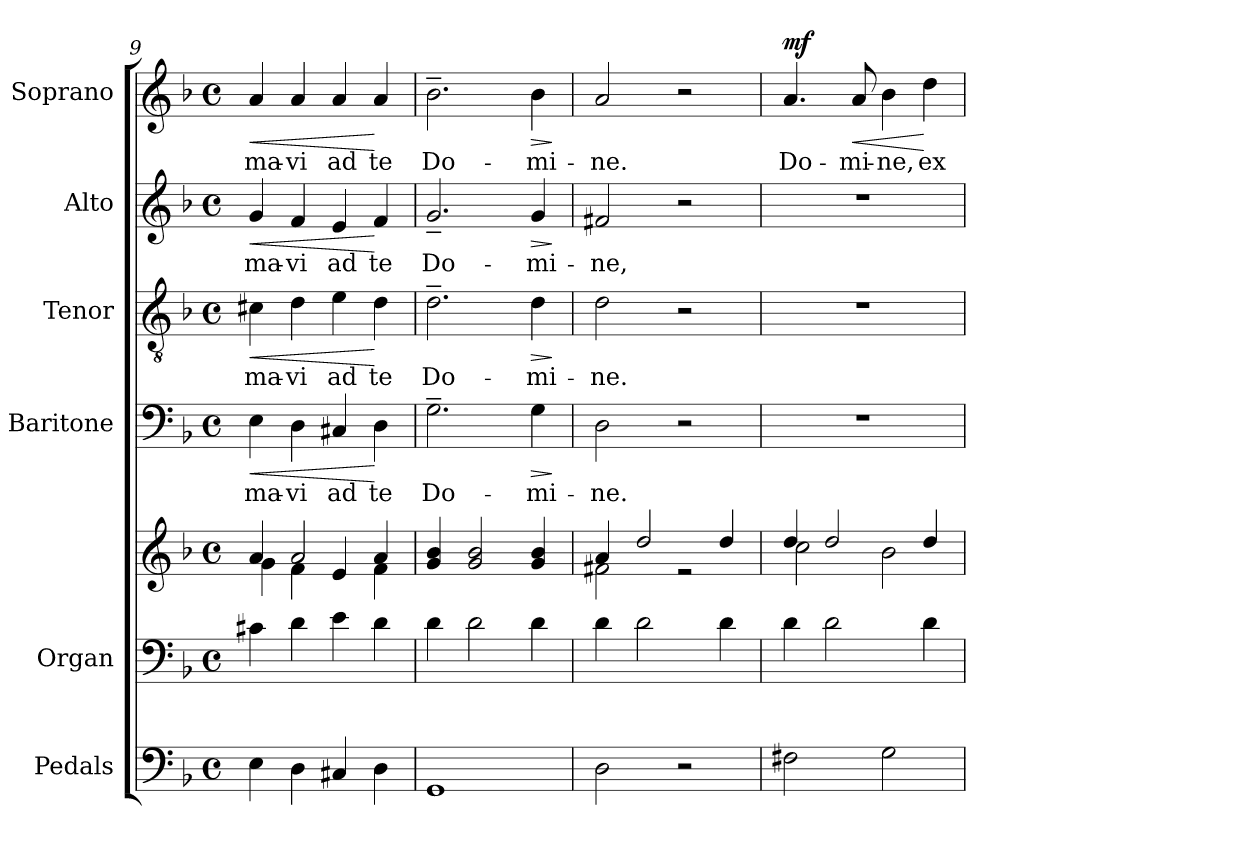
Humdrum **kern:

**kern	**kern	**kern	**kern	**text	**dynam	**kern	**text	**dynam	**kern	**text	**dynam	**kern	**text	**dynam
*part6	*part5	*part5	*part4	*part4	*part4	*part3	*part3	*part3	*part2	*part2	*part2	*part1	*part1	*part1
*staff7	*staff6	*staff5	*staff4	*staff4	*staff4	*staff3	*staff3	*staff3	*staff2	*staff2	*staff2	*staff1	*staff1	*staff1
*I"Pedals	*I"Organ	*	*I"Baritone	*	*	*I"Tenor	*	*	*I"Alto	*	*	*I"Soprano	*	*
*I'Ped.	*I'Org.	*	*I'Bar.	*	*	*I'T.	*	*	*I'A.	*	*	*I'S.	*	*
*clefF4	*clefF4	*clefG2	*clefF4	*	*	*clefGv2	*	*	*clefG2	*	*	*clefG2	*	*
*	*	*	*	*	*	*ITrd7c12	*	*	*	*	*	*	*	*
*k[b-]	*k[b-]	*k[b-]	*k[b-]	*	*	*k[b-]	*	*	*k[b-]	*	*	*k[b-]	*	*
*F:	*F:	*F:	*F:	*	*	*F:	*	*	*F:	*	*	*F:	*	*
*M4/4	*M4/4	*M4/4	*M4/4	*	*	*M4/4	*	*	*M4/4	*	*	*M4/4	*	*
*met(c)	*met(c)	*met(c)	*met(c)	*	*	*met(c)	*	*	*met(c)	*	*	*met(c)	*	*
=9	=9	=9	=9	=9	=9	=9	=9	=9	=9	=9	=9	=9	=9	=9
*	*	*^	*	*	*	*	*	*	*	*	*	*	*	*
!	!	!	!	!	!LO:LY:b:color=#000000	!LO:HP:b	!	!	!	!	!	!	!	!	!
!	!	!	!	!	!	!	!	!LO:LY:b:color=#000000	!LO:HP:b	!	!	!	!	!	!
!	!	!	!	!	!	!	!	!	!	!	!LO:LY:b:color=#000000	!LO:HP:b	!	!	!
!	!	!	!	!	!	!	!	!	!	!	!	!	!	!LO:LY:b:color=#000000	!LO:HP:b
4Ei\	4c#Xi\	4ai/	4gi\	4Ei\	-ma-	<	4C#Xi\	-ma-	<	4gi/	-ma-	<	4ai/	-ma-	<
!	!	!	!	!	!LO:LY:b:color=#000000	!	!	!	!	!	!	!	!	!	!
!	!	!	!	!	!	!	!	!LO:LY:b:color=#000000	!	!	!	!	!	!	!
!	!	!	!	!	!	!	!	!	!	!	!LO:LY:b:color=#000000	!	!	!	!
!	!	!	!	!	!	!	!	!	!	!	!	!	!	!LO:LY:b:color=#000000	!
4Di\	4di\	2ai/	4fi\	4Di\	-vi	.	4Di\	-vi	.	4fi/	-vi	.	4ai/	-vi	.
!	!	!	!	!	!LO:LY:b:color=#000000	!	!	!	!	!	!	!	!	!	!
!	!	!	!	!	!	!	!	!LO:LY:b:color=#000000	!	!	!	!	!	!	!
!	!	!	!	!	!	!	!	!	!	!	!LO:LY:b:color=#000000	!	!	!	!
!	!	!	!	!	!	!	!	!	!	!	!	!	!	!LO:LY:b:color=#000000	!
4C#Xi/	4ei\	.	4ei/	4C#Xi/	ad	.	4Ei\	ad	.	4ei/	ad	.	4ai/	ad	.
!	!	!	!	!	!LO:LY:b:color=#000000	!	!	!	!	!	!	!	!	!	!
!	!	!	!	!	!	!	!	!LO:LY:b:color=#000000	!	!	!	!	!	!	!
!	!	!	!	!	!	!	!	!	!	!	!LO:LY:b:color=#000000	!	!	!	!
!	!	!	!	!	!	!	!	!	!	!	!	!	!	!LO:LY:b:color=#000000	!
4Di\	4di\	4ai/	4fi\	4Di\	te	[	4Di\	te	[	4fi/	te	[	4ai/	te	[
*	*	*v	*v	*	*	*	*	*	*	*	*	*	*	*	*
!!LO:LB:g=z
=10	=10	=10	=10	=10	=10	=10	=10	=10	=10	=10	=10	=10	=10	=10
*	*	*^	*	*	*	*	*	*	*	*	*	*	*	*
!	!	!	!	!	!LO:LY:b:color=#000000	!	!	!	!	!	!	!	!	!	!
*	*	*v	*v	*	*	*	*	*	*	*	*	*	*	*	*
*	*	*^	*	*	*	*	*	*	*	*	*	*	*	*
!	!	!	!	!	!	!	!	!LO:LY:b:color=#000000	!	!	!	!	!	!	!
*	*	*v	*v	*	*	*	*	*	*	*	*	*	*	*	*
*	*	*^	*	*	*	*	*	*	*	*	*	*	*	*
!	!	!	!	!	!	!	!	!	!	!	!LO:LY:b:color=#000000	!	!	!	!
*	*	*v	*v	*	*	*	*	*	*	*	*	*	*	*	*
*	*	*^	*	*	*	*	*	*	*	*	*	*	*	*
!	!	!	!	!	!	!	!	!	!	!	!	!	!	!LO:LY:b:color=#000000	!
*	*	*v	*v	*	*	*	*	*	*	*	*	*	*	*	*
1GGi	4di\	4gi/ 4b-i	2.G~i\	Do-	.	2.D~i\	Do-	.	2.g~i/	Do-	.	2.b-~i\	Do-	.
.	2di\	2gi/ 2b-i	.	.	.	.	.	.	.	.	.	.	.	.
!	!	!	!	!LO:LY:b:color=#000000	!LO:HP:b	!	!	!	!	!	!	!	!	!
!	!	!	!	!	!	!	!LO:LY:b:color=#000000	!LO:HP:b	!	!	!	!	!	!
!	!	!	!	!	!	!	!	!	!	!LO:LY:b:color=#000000	!LO:HP:b	!	!	!
!	!	!	!	!	!	!	!	!	!	!	!	!	!LO:LY:b:color=#000000	!LO:HP:b
.	4di\	4gi/ 4b-i	4Gi\	-mi-	>	4Di\	-mi-	>	4gi/	-mi-	>	4b-i\	-mi-	>
.	.	.	.	.	]	.	.	]	.	.	]	.	.	]
=11	=11	=11	=11	=11	=11	=11	=11	=11	=11	=11	=11	=11	=11	=11
*	*	*^	*	*	*	*	*	*	*	*	*	*	*	*
!	!	!	!	!	!LO:LY:b:color=#000000	!	!	!	!	!	!	!	!	!	!
!	!	!	!	!	!	!	!	!LO:LY:b:color=#000000	!	!	!	!	!	!	!
!	!	!	!	!	!	!	!	!	!	!	!LO:LY:b:color=#000000	!	!	!	!
!	!	!	!	!	!	!	!	!	!	!	!	!	!	!LO:LY:b:color=#000000	!
2Di\	4di\	4ai/	2f#Xi\	2Di\	-ne.	.	2Di\	-ne.	.	2f#Xi/	-ne,	.	2ai/	-ne.	.
.	2di\	2ddi/	.	.	.	.	.	.	.	.	.	.	.	.	.
2r	.	.	2r	2r	.	.	2r	.	.	2r	.	.	2r	.	.
.	4di\	4ddi/	.	.	.	.	.	.	.	.	.	.	.	.	.
=12	=12	=12	=12	=12	=12	=12	=12	=12	=12	=12	=12	=12	=12	=12	=12
!	!	!	!	!	!	!	!	!	!	!	!	!	!	!LO:LY:b:color=#000000	!
2F#Xi\	4di\	4ddi/	2cci\	1r	.	.	1r	.	.	1r	.	.	4.ai/	Do-	mf
.	2di\	2ddi/	.	.	.	.	.	.	.	.	.	.	.	.	.
!	!	!	!	!	!	!	!	!	!	!	!	!	!	!LO:LY:b:color=#000000	!LO:HP:b
.	.	.	.	.	.	.	.	.	.	.	.	.	8ai/	-mi-	<
!	!	!	!	!	!	!	!	!	!	!	!	!	!	!LO:LY:b:color=#000000	!
2Gi\	.	.	2b-i\	.	.	.	.	.	.	.	.	.	4b-i\	-ne,	.
!	!	!	!	!	!	!	!	!	!	!	!	!	!	!LO:LY:b:color=#000000	!
.	4di\	4ddi/	.	.	.	.	.	.	.	.	.	.	4ddi\	ex-	[
*	*	*v	*v	*	*	*	*	*	*	*	*	*	*	*	*
=	=	=	=	=	=	=	=	=	=	=	=	=	=	=
*-	*-	*-	*-	*-	*-	*-	*-	*-	*-	*-	*-	*-	*-	*-
